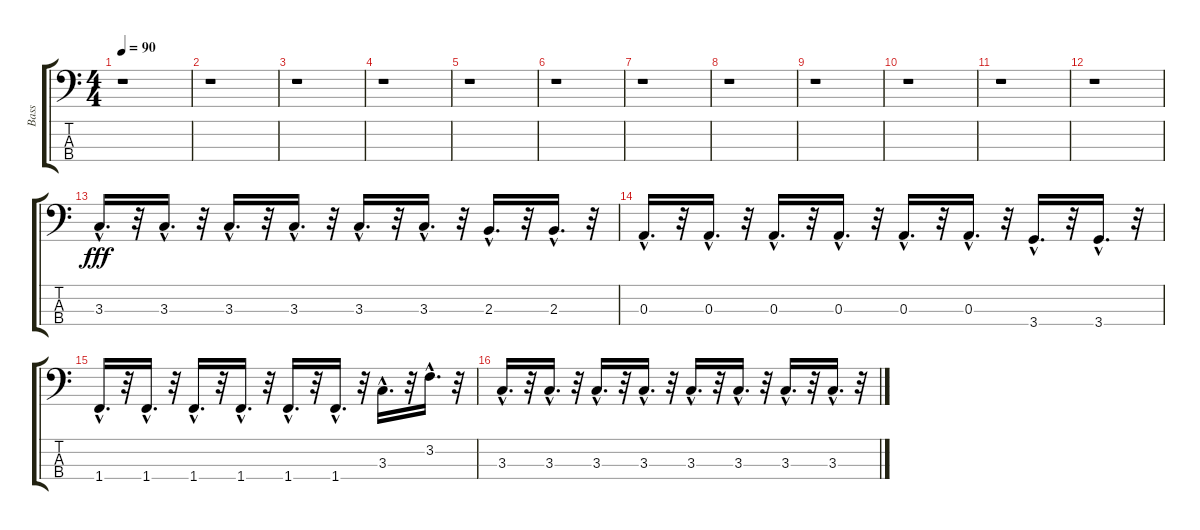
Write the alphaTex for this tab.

\track ("Bass" "Bass") {instrument electricbassfinger}
\staff {score tabs}
\tuning (G2 D2 A1 E1) {hide}
\ts (4 4)
\tempo 90
\clef f4
\ks c
r.1{dy fff} |
r.1 |
r.1 |
r.1 |
r.1 |
r.1 |
r.1 |
r.1 |
r.1 |
r.1 |
r.1 |
r.1 |
3.3{hac}.16{d} r.32 3.3{hac}.16{d} r.32 3.3{hac}.16{d} r.32 3.3{hac}.16{d} r.32 3.3{hac}.16{d} r.32 3.3{hac}.16{d} r.32 2.3{hac}.16{d} r.32 2.3{hac}.16{d} r.32 |
0.3{hac}.16{d} r.32 0.3{hac}.16{d} r.32 0.3{hac}.16{d} r.32 0.3{hac}.16{d} r.32 0.3{hac}.16{d} r.32 0.3{hac}.16{d} r.32 3.4{hac}.16{d} r.32 3.4{hac}.16{d} r.32 |
1.4{hac}.16{d} r.32 1.4{hac}.16{d} r.32 1.4{hac}.16{d} r.32 1.4{hac}.16{d} r.32 1.4{hac}.16{d} r.32 1.4{hac}.16{d} r.32 3.3{hac}.16{d} r.32 3.2{hac}.16{d} r.32 |
3.3{hac}.16{d} r.32 3.3{hac}.16{d} r.32 3.3{hac}.16{d} r.32 3.3{hac}.16{d} r.32 3.3{hac}.16{d} r.32 3.3{hac}.16{d} r.32 3.3{hac}.16{d} r.32 3.3{hac}.16{d} r.32
